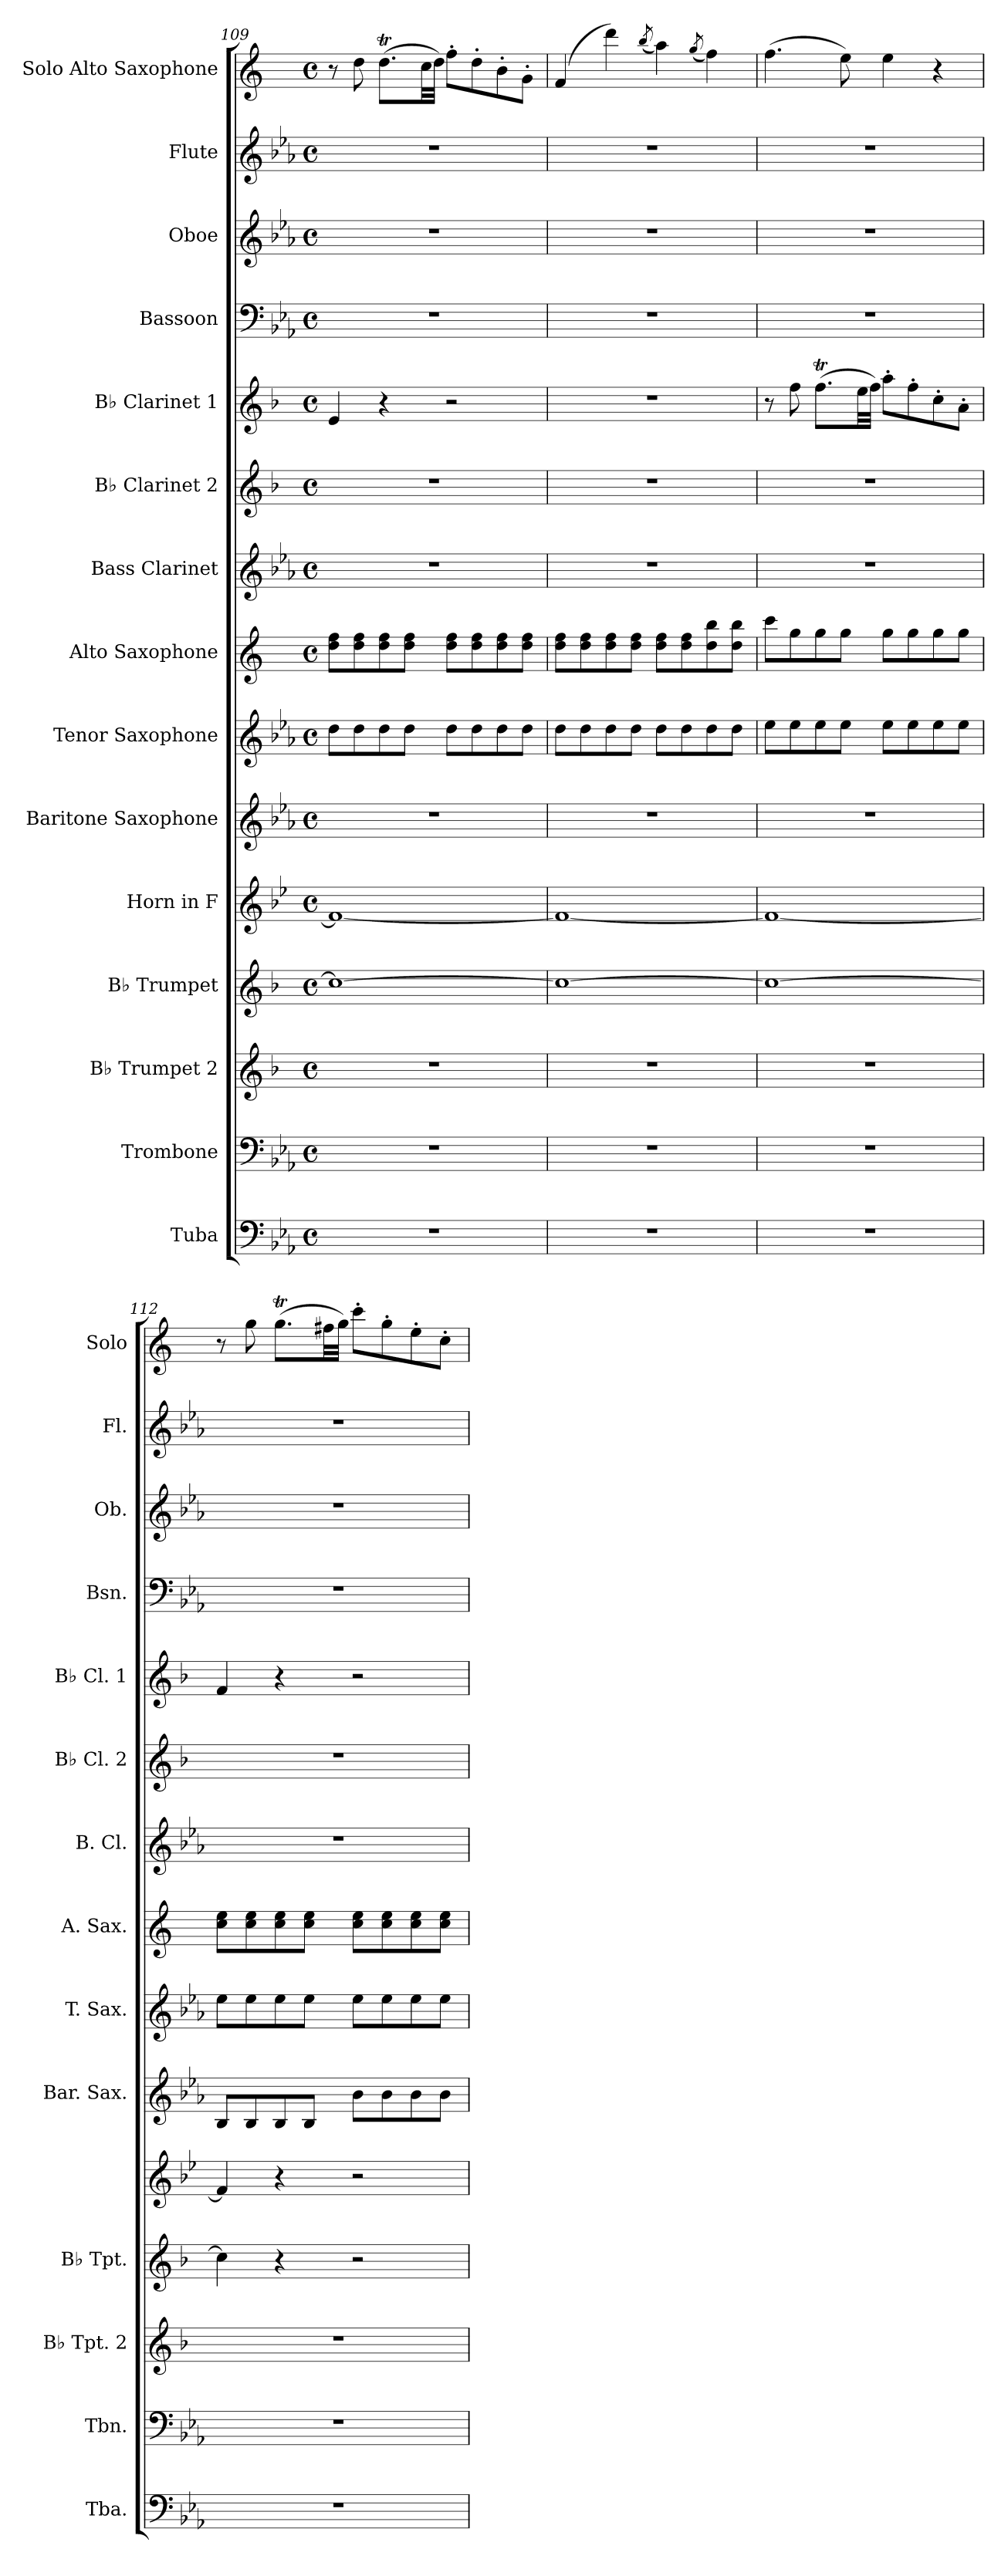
**kern	**kern	**kern	**kern	**kern	**kern	**kern	**kern	**kern	**kern	**kern	**kern	**kern	**kern	**kern
*part15	*part14	*part13	*part12	*part11	*part10	*part9	*part8	*part7	*part6	*part5	*part4	*part3	*part2	*part1
*staff15	*staff14	*staff13	*staff12	*staff11	*staff10	*staff9	*staff8	*staff7	*staff6	*staff5	*staff4	*staff3	*staff2	*staff1
*I"Tuba	*I"Trombone	*I"B♭ Trumpet 2	*I"B♭ Trumpet	*I"Horn in F	*I"Baritone Saxophone	*I"Tenor Saxophone	*I"Alto Saxophone	*I"Bass Clarinet	*I"B♭ Clarinet 2	*I"B♭ Clarinet 1	*I"Bassoon	*I"Oboe	*I"Flute	*I"Solo Alto Saxophone
*I'Tba.	*I'Tbn.	*I'B♭ Tpt. 2	*I'B♭ Tpt.	*	*I'Bar. Sax.	*I'T. Sax.	*I'A. Sax.	*I'B. Cl.	*I'B♭ Cl. 2	*I'B♭ Cl. 1	*I'Bsn.	*I'Ob.	*I'Fl.	*I'Solo
*clefF4	*clefF4	*clefG2	*clefG2	*clefG2	*clefG2	*clefG2	*clefG2	*clefG2	*clefG2	*clefG2	*clefF4	*clefG2	*clefG2	*clefG2
*	*	*ITrd1c2	*ITrd1c2	*ITrd4c7	*ITrd12c21	*ITrd8c14	*ITrd5c9	*ITrd8c14	*ITrd1c2	*ITrd1c2	*	*	*	*ITrd5c9
*k[b-e-a-]	*k[b-e-a-]	*k[b-e-a-]	*k[b-e-a-]	*k[b-e-a-]	*k[b-e-a-]	*k[b-e-a-]	*k[b-e-a-]	*k[b-e-a-]	*k[b-e-a-]	*k[b-e-a-]	*k[b-e-a-]	*k[b-e-a-]	*k[b-e-a-]	*k[b-e-a-]
*M4/4	*M4/4	*M4/4	*M4/4	*M4/4	*M4/4	*M4/4	*M4/4	*M4/4	*M4/4	*M4/4	*M4/4	*M4/4	*M4/4	*M4/4
*met(c)	*met(c)	*met(c)	*met(c)	*met(c)	*met(c)	*met(c)	*met(c)	*met(c)	*met(c)	*met(c)	*met(c)	*met(c)	*met(c)	*met(c)
=109	=109	=109	=109	=109	=109	=109	=109	=109	=109	=109	=109	=109	=109	=109
1r	1r	1r	1b-_	1B-_	1r	8d\L	8f\ 8a-\L	1r	1r	4d/	1r	1r	1r	8r
.	.	.	.	.	.	8d\	8f\ 8a-\	.	.	.	.	.	.	8f\
.	.	.	.	.	.	8d\	8f\ 8a-\	.	.	4r	.	.	.	(>8.fT\L
.	.	.	.	.	.	8d\J	8f\ 8a-\J	.	.	.	.	.	.	.
.	.	.	.	.	.	.	.	.	.	.	.	.	.	32e-\LL
.	.	.	.	.	.	.	.	.	.	.	.	.	.	32f\JJJ)
.	.	.	.	.	.	8d\L	8f\ 8a-\L	.	.	2r	.	.	.	8a-'\L
.	.	.	.	.	.	8d\	8f\ 8a-\	.	.	.	.	.	.	8f'\
.	.	.	.	.	.	8d\	8f\ 8a-\	.	.	.	.	.	.	8d'\
.	.	.	.	.	.	8d\J	8f\ 8a-\J	.	.	.	.	.	.	8B-'\J
=110	=110	=110	=110	=110	=110	=110	=110	=110	=110	=110	=110	=110	=110	=110
1r	1r	1r	1b-_	1B-_	1r	8d\L	8f\ 8a-\L	1r	1r	1r	1r	1r	1r	(>4A-/
.	.	.	.	.	.	8d\	8f\ 8a-\	.	.	.	.	.	.	.
.	.	.	.	.	.	8d\	8f\ 8a-\	.	.	.	.	.	.	4ff\)
.	.	.	.	.	.	8d\J	8f\ 8a-\J	.	.	.	.	.	.	.
.	.	.	.	.	.	.	.	.	.	.	.	.	.	(<8qdd/
.	.	.	.	.	.	8d\L	8f\ 8a-\L	.	.	.	.	.	.	4cc\)
.	.	.	.	.	.	8d\	8f\ 8a-\	.	.	.	.	.	.	.
.	.	.	.	.	.	.	.	.	.	.	.	.	.	(<8qb-/
.	.	.	.	.	.	8d\	8f\ 8dd\	.	.	.	.	.	.	4a-\)
.	.	.	.	.	.	8d\J	8f\ 8dd\J	.	.	.	.	.	.	.
=111	=111	=111	=111	=111	=111	=111	=111	=111	=111	=111	=111	=111	=111	=111
1r	1r	1r	1b-_	1B-_	1r	8e-\L	8ee-\L	1r	1r	8r	1r	1r	1r	(>4.a-\
.	.	.	.	.	.	8e-\	8b-\	.	.	8ee-\	.	.	.	.
.	.	.	.	.	.	8e-\	8b-\	.	.	(>8.ee-T\L	.	.	.	.
.	.	.	.	.	.	8e-\J	8b-\J	.	.	.	.	.	.	8g\)
.	.	.	.	.	.	.	.	.	.	32dd\LL	.	.	.	.
.	.	.	.	.	.	.	.	.	.	32ee-\JJJ)	.	.	.	.
.	.	.	.	.	.	8e-\L	8b-\L	.	.	8gg'\L	.	.	.	4g\
.	.	.	.	.	.	8e-\	8b-\	.	.	8ee-'\	.	.	.	.
.	.	.	.	.	.	8e-\	8b-\	.	.	8b-'\	.	.	.	4r
.	.	.	.	.	.	8e-\J	8b-\J	.	.	8g'\J	.	.	.	.
=112	=112	=112	=112	=112	=112	=112	=112	=112	=112	=112	=112	=112	=112	=112
1r	1r	1r	4b-\]	4B-/]	8BB-/L	8e-\L	8e-\ 8g\L	1r	1r	4e-/	1r	1r	1r	8r
.	.	.	.	.	8BB-/	8e-\	8e-\ 8g\	.	.	.	.	.	.	8b-\
.	.	.	4r	4r	8BB-/	8e-\	8e-\ 8g\	.	.	4r	.	.	.	(>8.b-T\L
.	.	.	.	.	8BB-/J	8e-\J	8e-\ 8g\J	.	.	.	.	.	.	.
.	.	.	.	.	.	.	.	.	.	.	.	.	.	32an\LL
.	.	.	.	.	.	.	.	.	.	.	.	.	.	32b-\JJJ)
.	.	.	2r	2r	8B-\L	8e-\L	8e-\ 8g\L	.	.	2r	.	.	.	8ee-'\L
.	.	.	.	.	8B-\	8e-\	8e-\ 8g\	.	.	.	.	.	.	8b-'\
.	.	.	.	.	8B-\	8e-\	8e-\ 8g\	.	.	.	.	.	.	8g'\
.	.	.	.	.	8B-\J	8e-\J	8e-\ 8g\J	.	.	.	.	.	.	8e-'\J
=	=	=	=	=	=	=	=	=	=	=	=	=	=	=
*-	*-	*-	*-	*-	*-	*-	*-	*-	*-	*-	*-	*-	*-	*-
